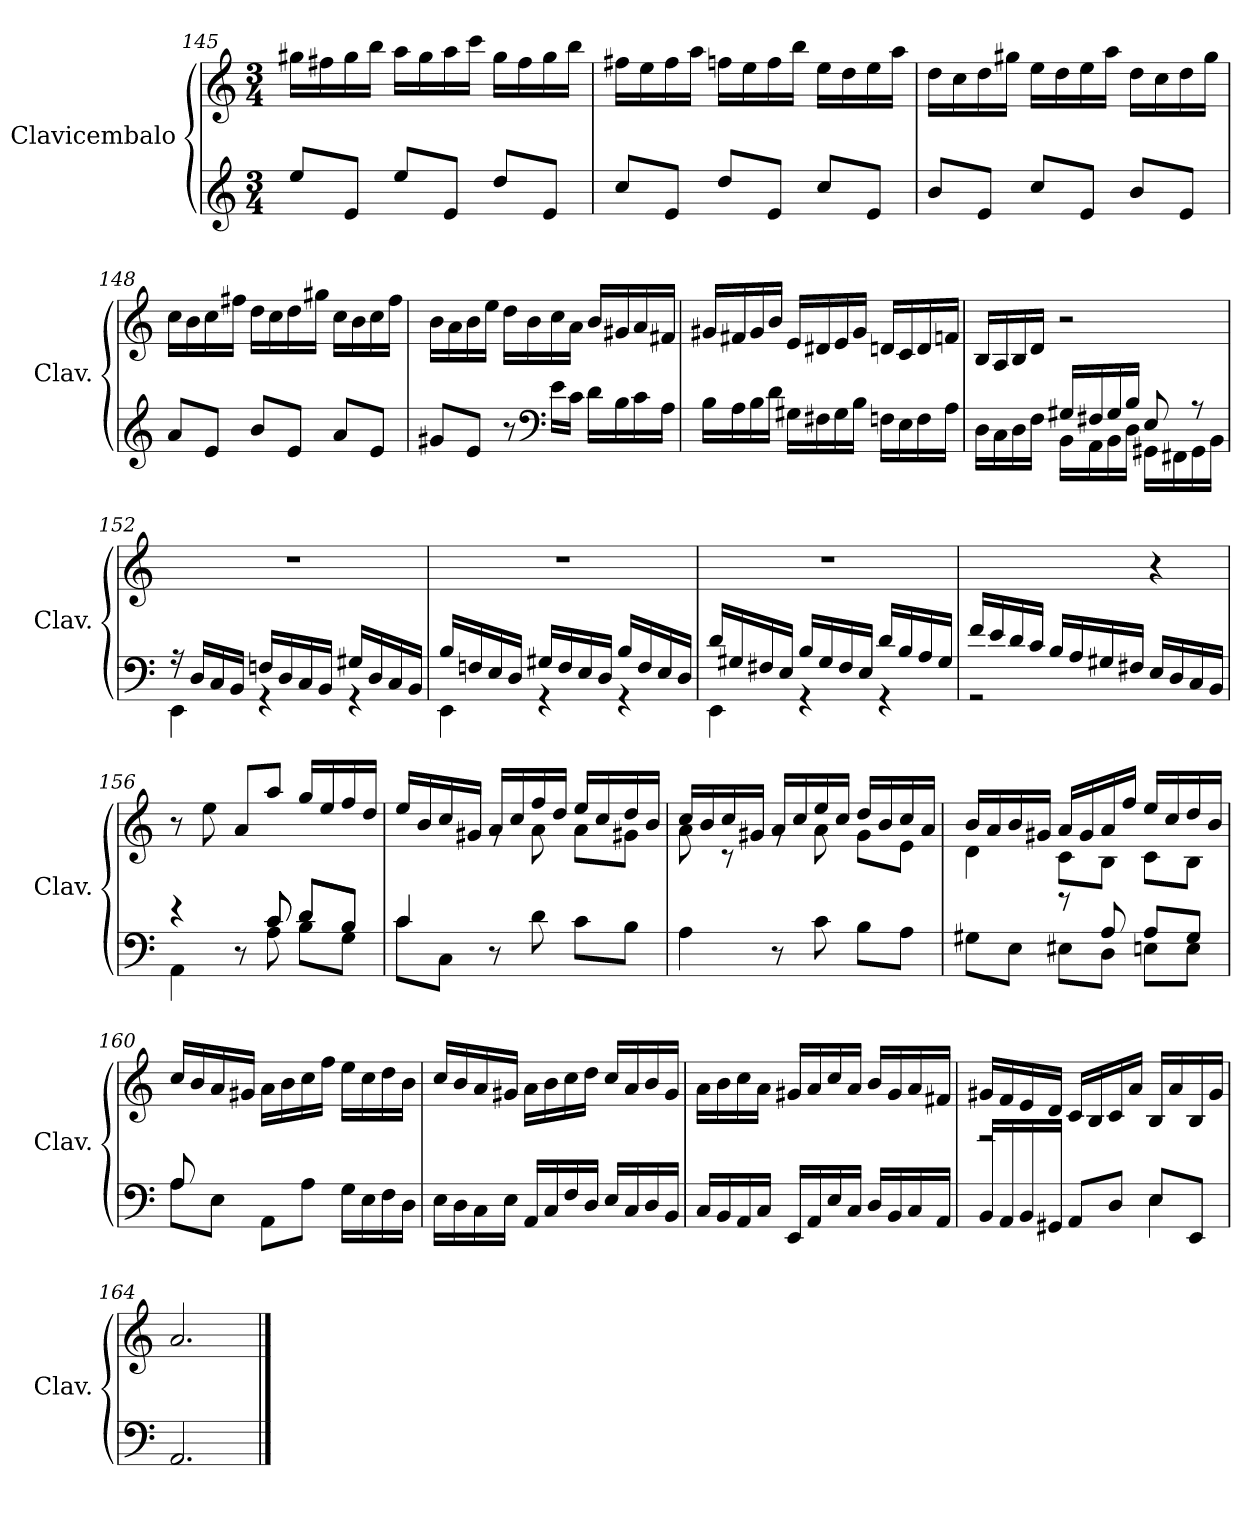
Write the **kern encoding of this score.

**kern	**kern
*part1	*part1
*staff2	*staff1
*I"Clavicembalo	*
*I'Clav.	*
!!LO:LB:g=z
*clefG2	*clefG2
*k[]	*k[]
*M3/4	*M3/4
=145	=145
8ee/L	16gg#X\LL
.	16ff#X\
8e/J	16gg#\
.	16bb\JJ
8ee/L	16aa\LL
.	16gg#\
8e/J	16aa\
.	16ccc\JJ
8dd/L	16gg#\LL
.	16ff#\
8e/J	16gg#\
.	16bb\JJ
=146	=146
8cc/L	16ff#X\LL
.	16ee\
8e/J	16ff#\
.	16aa\JJ
8dd/L	16ffn\LL
.	16ee\
8e/J	16ff\
.	16bb\JJ
8cc/L	16ee\LL
.	16dd\
8e/J	16ee\
.	16aa\JJ
=147	=147
8b/L	16dd\LL
.	16cc\
8e/J	16dd\
.	16gg#X\JJ
8cc/L	16ee\LL
.	16dd\
8e/J	16ee\
.	16aa\JJ
8b/L	16dd\LL
.	16cc\
8e/J	16dd\
.	16gg#\JJ
=148	=148
8a/L	16cc\LL
.	16b\
8e/J	16cc\
.	16ff#X\JJ
8b/L	16dd\LL
.	16cc\
8e/J	16dd\
.	16gg#X\JJ
8a/L	16cc\LL
.	16b\
8e/J	16cc\
.	16ff#\JJ
!!LO:LB:g=z
=149	=149
8g#X/L	16b\LL
.	16a\
8e/J	16b\
.	16ee\JJ
8r	16dd\LL
.	16b\
*clefF4	*
16e\LL	16cc\
16c\JJ	16a\JJ
16d\LL	16b/LL
16B\	16g#X/
16c\	16a/
16A\JJ	16f#X/JJ
=150	=150
16B\LL	16g#X/LL
16A\	16f#X/
16B\	16g#/
16d\JJ	16b/JJ
16G#X\LL	16e/LL
16F#X\	16d#X/
16G#\	16e/
16B\JJ	16g#/JJ
16Fn\LL	16dn/LL
16E\	16c/
16F\	16d/
16A\JJ	16fn/JJ
=151	=151
*^	*
16D\LL	4ryy	16B/LL
16C\	.	16A/
16D\	.	16B/
16F\JJ	.	16d/JJ
16BB\LL	16G#X/LL	2r
16AA\	16F#X/	.
16BB\	16G#/	.
16D\JJ	16B/JJ	.
16GG#X\LL	8E/	.
16FF#X\	.	.
16GG#\	8rA	.
16BB\JJ	.	.
!!LO:LB:g=z
=152	=152	=152
16r	4EE\	2.r
16D/LL	.	.
16C/	.	.
16BB/JJ	.	.
16Fn/LL	4rGG	.
16D/	.	.
16C/	.	.
16BB/JJ	.	.
16G#X/LL	4rGG	.
16D/	.	.
16C/	.	.
16BB/JJ	.	.
=153	=153	=153
16B/LL	4EE\	2.r
16Fn/	.	.
16E/	.	.
16D/JJ	.	.
16G#X/LL	4rGG	.
16F/	.	.
16E/	.	.
16D/JJ	.	.
16B/LL	4rGG	.
16F/	.	.
16E/	.	.
16D/JJ	.	.
=154	=154	=154
16d/LL	4EE\	2.r
16G#X/	.	.
16F#X/	.	.
16E/JJ	.	.
16B/LL	4rGG	.
16G#/	.	.
16F#/	.	.
16E/JJ	.	.
16d/LL	4rGG	.
16B/	.	.
16A/	.	.
16G#/JJ	.	.
=155	=155	=155
16f/LL	2rGG	2ryy
16e/	.	.
16d/	.	.
16c/JJ	.	.
16B/LL	.	.
16A/	.	.
16G#X/	.	.
16F#X/JJ	.	.
4ryy	16E/LL	4r
.	16D/	.
.	16C/	.
.	16BB/JJ	.
!!LO:PB:g=z
=156	=156	=156
*	*^	*
4.ryy	4r	4AA\	8r
.	.	.	8ee\
.	8r	8ryy	8a/L
8c/	8c/	8A\	8aa/J
8d/L	8d/L	8B\L	16gg/LL
.	.	.	16ee/
8B/J	8B/J	8G\J	16ff/
.	.	.	16dd/JJ
*	*v	*v	*
=157	=157	=157
*	*	*^
4c/	8c\L	16ee/LL	4ryy
.	.	16b/	.
.	8C\J	16cc/	.
.	.	16g#X/JJ	.
2ryy	8r	16a/LL	8rg
.	.	16cc/	.
.	8d\	16ff/	8a\
.	.	16dd/JJ	.
.	8c\L	16ee/LL	8a\L
.	.	16cc/	.
.	8B\J	16dd/	8g#X\J
.	.	16b/JJ	.
*v	*v	*	*
=158	=158	=158
4A\	16cc/LL	8a\
.	16b/	.
.	16cc/	8r
.	16g#X/JJ	.
8r	16a/LL	8rg
.	16cc/	.
8c\	16ee/	8a\
.	16cc/JJ	.
8B\L	16dd/LL	8g#\L
.	16b/	.
8A\J	16cc/	8e\J
.	16a/JJ	.
=159	=159	=159
*^	*	*
8G#X\L	4ryy	16b/LL	4d\
.	.	16a/	.
8E\J	.	16b/	.
.	.	16g#X/JJ	.
8E#X\L	8rg	16a/LL	8c\L
.	.	16g#/	.
8D\J	8A/	16a/	8B\J
.	.	16ff/JJ	.
8En\L	8A/L	16ee/LL	8c\L
.	.	16cc/	.
8E\J	8G#/J	16dd/	8B\J
.	.	16b/JJ	.
*	*	*v	*v
!!LO:LB:g=z
=160	=160	=160
8A/	8A\L	16cc/LL
.	.	16b/
2ryy	8E\J	16a/
.	.	16g#X/JJ
.	8AA\L	16a\LL
.	.	16b\
.	8A\J	16cc\
.	.	16ff\JJ
.	16G\LL	16ee\LL
.	16E\	16cc\
8ryy	16F\	16dd\
.	16D\JJ	16b\JJ
*v	*v	*
=161	=161
16E\LL	16cc/LL
16D\	16b/
16C\	16a/
16E\JJ	16g#X/JJ
16AA/LL	16a\LL
16C/	16b\
16F/	16cc\
16D/JJ	16dd\JJ
16E/LL	16cc/LL
16C/	16a/
16D/	16b/
16BB/JJ	16g#/JJ
=162	=162
16C/LL	16a\LL
16BB/	16b\
16AA/	16cc\
16C/JJ	16a\JJ
16EE/LL	16g#X/LL
16AA/	16a/
16E/	16cc/
16C/JJ	16a/JJ
16D/LL	16b/LL
16BB/	16g#/
16C/	16a/
16AA/JJ	16f#X/JJ
=163	=163
*^	*
16BB/LL	2rb	16g#X/LL
16AA/	.	16f/
16BB/	.	16e/
16GG#X/JJ	.	16d/JJ
8AA/L	.	16c/LL
.	.	16B/
8D/J	.	16c/
.	.	16a/JJ
8E/L	4E\	16B/LL
.	.	16a/
8EE/J	.	16B/
.	.	16g#/JJ
*v	*v	*
=164	=164
2.AA/	2.a/
==	==
*-	*-
